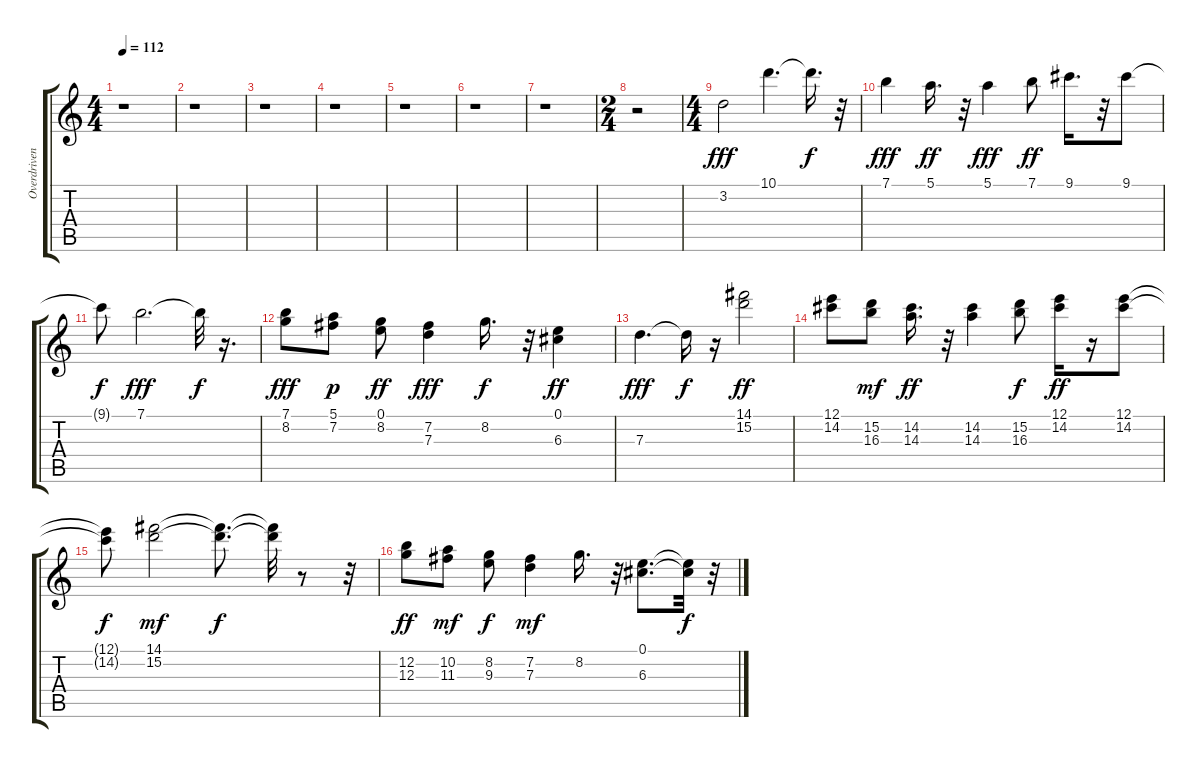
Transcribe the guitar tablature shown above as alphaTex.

\track ("Overdriven Guitar" "Overdriven") {instrument overdrivenguitar}
\staff {score tabs}
\tuning (E4 B3 G3 D3 A2 E2) {hide}
\ts (4 4)
\tempo 112
\clef g2
\ks c
r.1{dy f} |
r.1 |
r.1 |
r.1 |
r.1 |
r.1 |
r.1 |
\ts (2 4)
r.2 |
\ts (4 4)
3.2.2{dy fff} 10.1.4{d} 10.1{t}.16{d dy f} r.32 |
7.1.4{dy fff} 5.1.16{d dy ff} r.32 5.1.4{dy fff} 7.1.8{dy ff} 9.1.16{d} r.32 9.1.8 |
9.1{t}.8{dy f} 7.1.2{d dy fff} 7.1{t}.32{dy f} r.16{d} |
(7.1 8.2).8{dy fff} (5.1 7.2).8{dy p} (0.1 8.2).8{dy ff} (7.2 7.3).4{dy fff} 8.2.16{d dy f} r.32 (0.1 6.3).4{dy ff} |
7.3.4{d dy fff} 7.3{t}.16{dy f} r.16 (14.1 15.2).2{dy ff} |
(12.1 14.2).8 (15.2 16.3).8{dy mf} (14.2 14.3).16{d dy ff} r.32 (14.2 14.3).4 (15.2 16.3).8{dy f} (12.1 14.2).16{dy ff} r.16 (12.1 14.2).8 |
(12.1{t} 14.2{t}).8{dy f} (14.1 15.2).2{dy mf} (14.1{t} 15.2{t}).8{d dy f} (14.1{t} 15.2{t}).32 r.8 r.32 |
(12.2 12.3).8{dy ff} (10.2 11.3).8{dy mf} (8.2 9.3).8{dy f} (7.2 7.3).4{dy mf} 8.2.16{d} r.32 (0.1 6.3).8{d} (0.1{t} 6.3{t}).32{dy f} r.32
